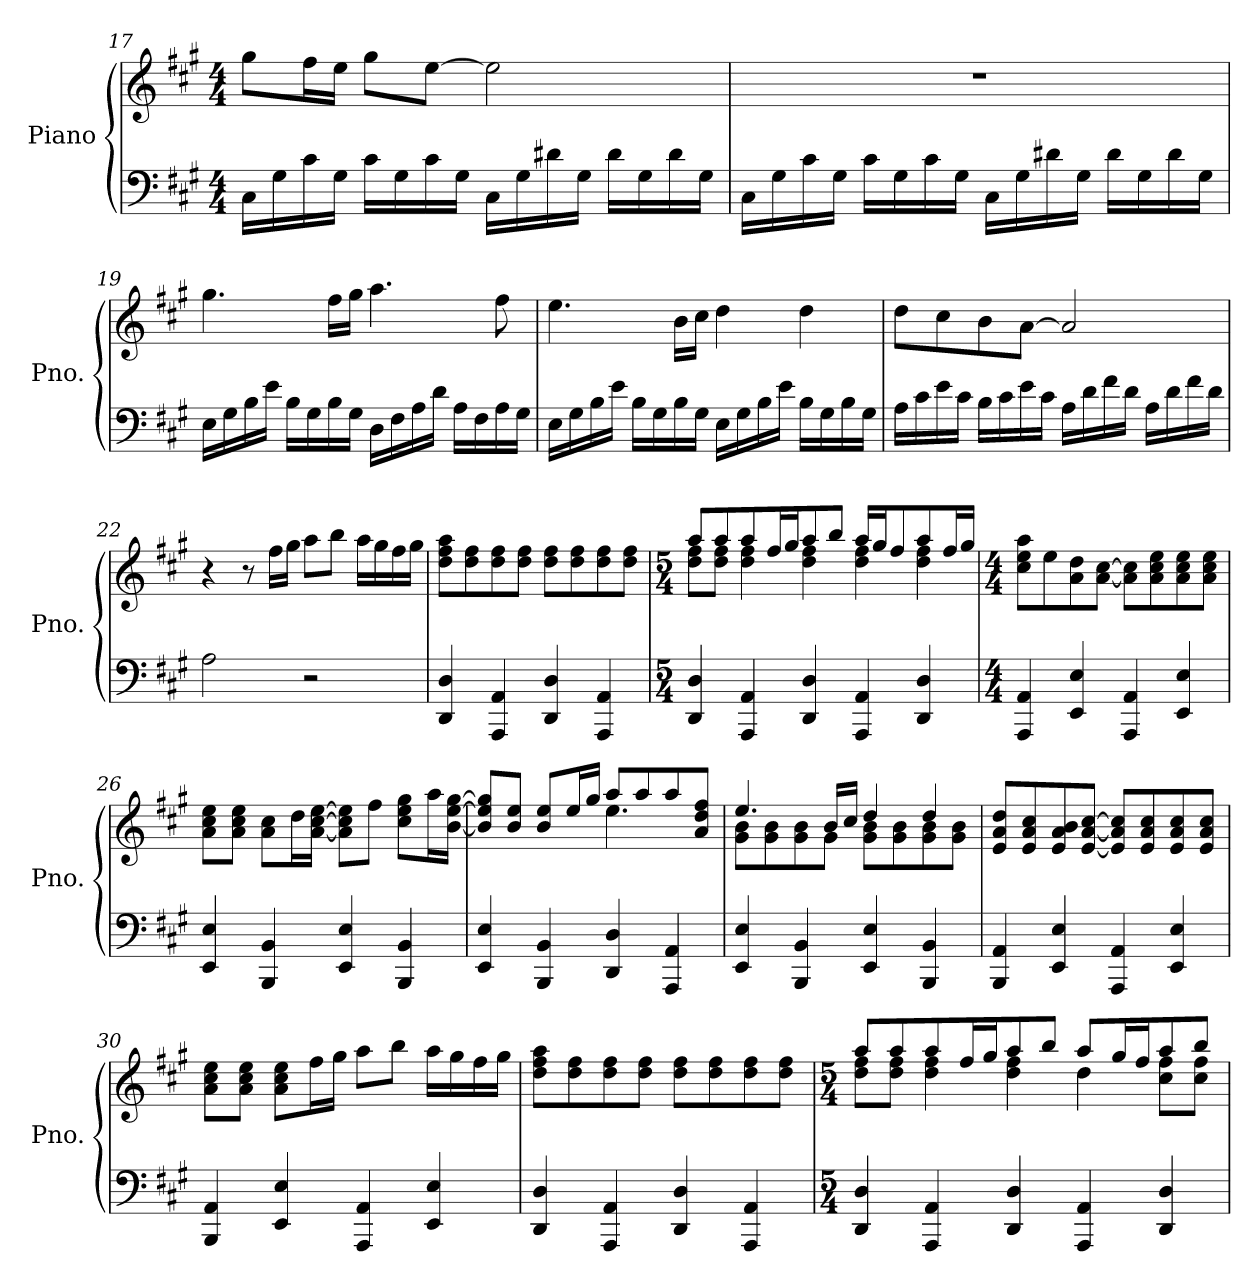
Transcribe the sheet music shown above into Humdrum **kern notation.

**kern	**kern
*part1	*part1
*staff2	*staff1
*I"Piano	*
*I'Pno.	*
!!LO:LB:g=z
*clefF4	*clefG2
*k[f#c#g#]	*k[f#c#g#]
*M4/4	*M4/4
=17	=17
16C#\LL	8gg#\L
16G#\	.
16c#\	16ff#\L
16G#\JJ	16ee\JJ
16c#\LL	8gg#\L
16G#\	.
16c#\	[8ee\J
16G#\JJ	.
16C#\LL	2ee\]
16G#\	.
16d#X\	.
16G#\JJ	.
16d#\LL	.
16G#\	.
16d#\	.
16G#\JJ	.
=18	=18
16C#\LL	1r
16G#\	.
16c#\	.
16G#\JJ	.
16c#\LL	.
16G#\	.
16c#\	.
16G#\JJ	.
16C#\LL	.
16G#\	.
16d#X\	.
16G#\JJ	.
16d#\LL	.
16G#\	.
16d#\	.
16G#\JJ	.
!!LO:LB:g=z
=19	=19
16E\LL	4.gg#\
16G#\	.
16B\	.
16e\JJ	.
16B\LL	.
16G#\	.
16B\	16ff#\LL
16G#\JJ	16gg#\JJ
16D\LL	4.aa\
16F#\	.
16A\	.
16d\JJ	.
16A\LL	.
16F#\	.
16A\	8ff#\
16G#\JJ	.
=20	=20
16E\LL	4.ee\
16G#\	.
16B\	.
16e\JJ	.
16B\LL	.
16G#\	.
16B\	16b\LL
16G#\JJ	16cc#\JJ
16E\LL	4dd\
16G#\	.
16B\	.
16e\JJ	.
16B\LL	4dd\
16G#\	.
16B\	.
16G#\JJ	.
!!LO:LB:g=z
=21	=21
16A\LL	8dd\L
16c#\	.
16e\	8cc#\
16c#\JJ	.
16B\LL	8b\
16c#\	.
16e\	[8a\J
16c#\JJ	.
16A\LL	2a/]
16d\	.
16f#\	.
16d\JJ	.
16A\LL	.
16d\	.
16f#\	.
16d\JJ	.
=22	=22
2A\	4r
.	8r
.	16ff#\LL
.	16gg#\JJ
2r	8aa\L
.	8bb\J
.	16aa\LL
.	16gg#\
.	16ff#\
.	16gg#\JJ
=23	=23
4DD/ 4D/	8dd\ 8ff#\ 8aa\L
.	8dd\ 8ff#\
4AAA/ 4AA/	8dd\ 8ff#\
.	8dd\ 8ff#\J
4DD/ 4D/	8dd\ 8ff#\L
.	8dd\ 8ff#\
4AAA/ 4AA/	8dd\ 8ff#\
.	8dd\ 8ff#\J
!!LO:LB:g=z
=24	=24
*M5/4	*M5/4
*	*^
4DD/ 4D/	8aa/L	8dd\ 8ff#\L
.	8aa/	8dd\ 8ff#\J
4AAA/ 4AA/	8aa/	4dd\ 4ff#\
.	16ff#/L	.
.	16gg#/J	.
4DD/ 4D/	8aa/	4dd\ 4ff#\
.	8bb/J	.
4AAA/ 4AA/	16aa/LL	4dd\ 4ff#\
.	16gg#/J	.
.	8ff#/	.
4DD/ 4D/	8aa/	4dd\ 4ff#\
.	16ff#/L	.
.	16gg#/JJ	.
*	*v	*v
=25	=25
*M4/4	*M4/4
4AAA/ 4AA/	8cc#\ 8ee\ 8aa\L
.	8ee\
4EE/ 4E/	8a\ 8dd\
.	[8a\ [8cc#\J
4AAA/ 4AA/	8a\] 8cc#\]L
.	8a\ 8cc#\ 8ee\
4EE/ 4E/	8a\ 8cc#\ 8ee\
.	8a\ 8cc#\ 8ee\J
=26	=26
4EE/ 4E/	8a\ 8cc#\ 8ee\L
.	8a\ 8cc#\ 8ee\J
4BBB/ 4BB/	8a\ 8cc#\L
.	16dd\L
.	[16a\ [16cc#\ [16ee\JJ
4EE/ 4E/	8a\] 8cc#\] 8ee\]L
.	8ff#\J
4BBB/ 4BB/	8cc#\ 8ee\ 8gg#\L
.	16aa\L
.	[16b\ [16ee\ [16gg#\JJ
!!LO:PB:g=z
=27	=27
*	*^
4EE/ 4E/	8b/] 8ee/] 8gg#/]L	2ryy
.	8b/ 8ee/J	.
4BBB/ 4BB/	8b/ 8ee/L	.
.	16ee/L	.
.	16gg#/JJ	.
4DD/ 4D/	8aa/L	4.ee\
.	8aa/	.
4AAA/ 4AA/	8aa/	.
.	8a/ 8dd/ 8ff#/J	8ryy
=28	=28	=28
4EE/ 4E/	4.ee/	8g#\ 8b\L
.	.	8g#\ 8b\
4BBB/ 4BB/	.	8g#\ 8b\
.	16b/LL	8g#\J
.	16cc#/JJ	.
4EE/ 4E/	4dd/	8g#\ 8b\L
.	.	8g#\ 8b\
4BBB/ 4BB/	4dd/	8g#\ 8b\
.	.	8g#\ 8b\J
*	*v	*v
=29	=29
4BBB/ 4AA/	8e/ 8a/ 8dd/L
.	8e/ 8a/ 8cc#/
4EE/ 4E/	8e/ 8a/ 8b/
.	[8e/ [8a/ [8cc#/J
4AAA/ 4AA/	8e/] 8a/] 8cc#/]L
.	8e/ 8a/ 8cc#/
4EE/ 4E/	8e/ 8a/ 8cc#/
.	8e/ 8a/ 8cc#/J
=30	=30
4BBB/ 4AA/	8a\ 8cc#\ 8ee\L
.	8a\ 8cc#\ 8ee\J
4EE/ 4E/	8a\ 8cc#\ 8ee\L
.	16ff#\L
.	16gg#\JJ
4AAA/ 4AA/	8aa\L
.	8bb\J
4EE/ 4E/	16aa\LL
.	16gg#\
.	16ff#\
.	16gg#\JJ
!!LO:LB:g=z
=31	=31
4DD/ 4D/	8dd\ 8ff#\ 8aa\L
.	8dd\ 8ff#\
4AAA/ 4AA/	8dd\ 8ff#\
.	8dd\ 8ff#\J
4DD/ 4D/	8dd\ 8ff#\L
.	8dd\ 8ff#\
4AAA/ 4AA/	8dd\ 8ff#\
.	8dd\ 8ff#\J
=32	=32
*M5/4	*M5/4
*	*^
4DD/ 4D/	8aa/L	8dd\ 8ff#\L
.	8aa/	8dd\ 8ff#\J
4AAA/ 4AA/	8aa/	4dd\ 4ff#\
.	16ff#/L	.
.	16gg#/J	.
4DD/ 4D/	8aa/	4dd\ 4ff#\
.	8bb/J	.
4AAA/ 4AA/	8aa/L	4dd\
.	16gg#/L	.
.	16ff#/J	.
4DD/ 4D/	8aa/	8cc#\ 8ff#\L
.	8bb/J	8cc#\ 8ff#\J
*	*v	*v
=	=
*-	*-
